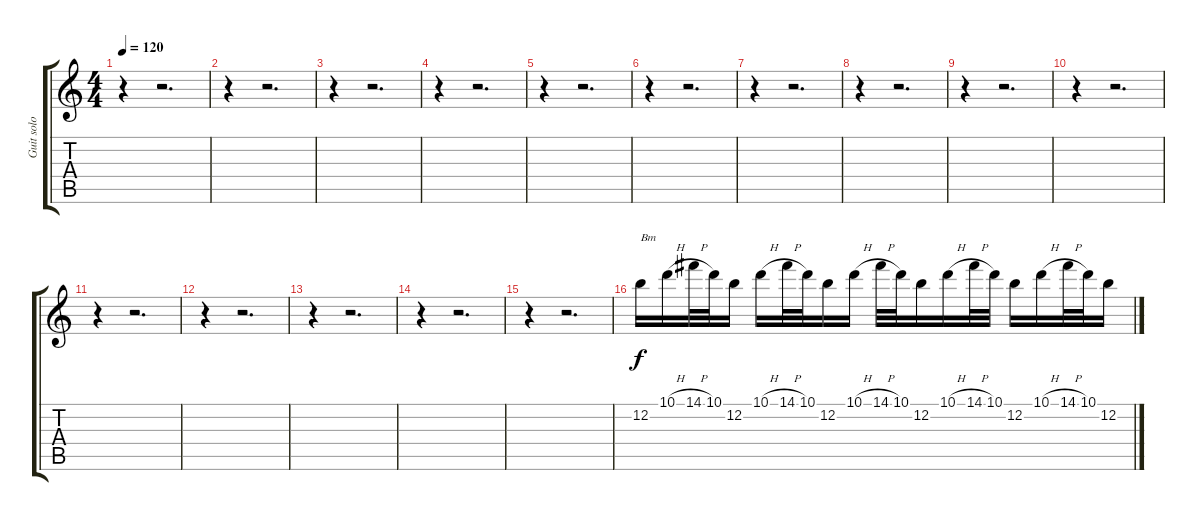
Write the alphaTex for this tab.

\track ("Guit solo" "Guit solo") {instrument overdrivenguitar}
\staff {score tabs}
\tuning (E4 B3 G3 D3 A2 E2) {hide}
\ts (4 4)
\tempo 120
\clef g2
\ks c
r.4{dy f} r.2{d} |
r.4 r.2{d} |
r.4 r.2{d} |
r.4 r.2{d} |
r.4 r.2{d} |
r.4 r.2{d} |
r.4 r.2{d} |
r.4 r.2{d} |
r.4 r.2{d} |
r.4 r.2{d} |
r.4 r.2{d} |
r.4 r.2{d} |
r.4 r.2{d} |
r.4 r.2{d} |
r.4 r.2{d} |
12.2.16{txt "Bm"} 10.1{h}.16 14.1{h}.32 10.1.32 12.2.16 10.1{h}.16 14.1{h}.32 10.1.32 12.2.16 10.1{h}.16 14.1{h}.32 10.1.32 12.2.16 10.1{h}.16 14.1{h}.32 10.1.32 12.2.16 10.1{h}.16 14.1{h}.32 10.1.32 12.2.16
